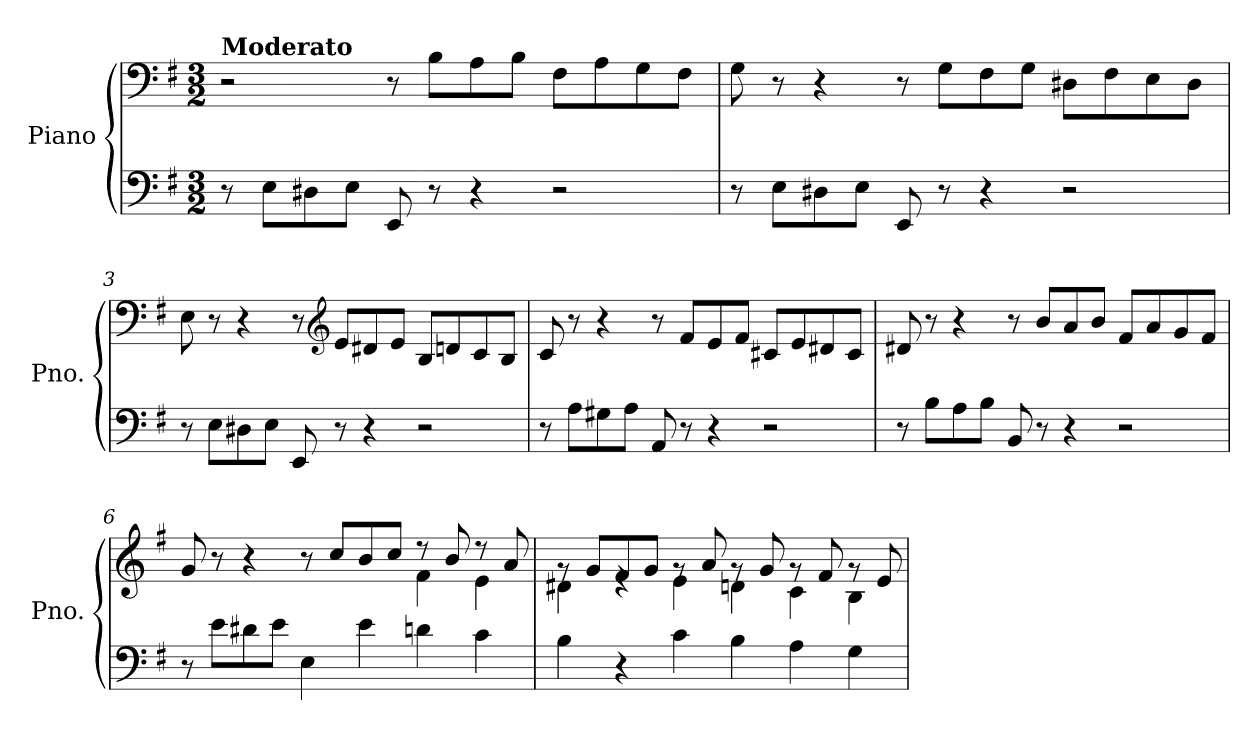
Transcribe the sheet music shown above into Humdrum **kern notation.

**kern	**kern
*part1	*part1
*staff2	*staff1
*I"Piano	*
*I'Pno.	*
*clefF4	*clefF4
*k[f#]	*k[f#]
*M3/2	*M3/2
*MM120	*MM120
=1	=1
!	!LO:TX:a:B:t=Moderato
8r	2r
8E\L	.
8D#X\	.
8E\J	.
8EE/	8r
8r	8B\L
4r	8A\
.	8B\J
2r	8F#\L
.	8A\
.	8G\
.	8F#\J
=2	=2
8r	8G\
8E\L	8r
8D#X\	4r
8E\J	.
8EE/	8r
8r	8G\L
4r	8F#\
.	8G\J
2r	8D#X\L
.	8F#\
.	8E\
.	8D#\J
=3	=3
8r	8E\
8E\L	8r
8D#X\	4r
8E\J	.
8EE/	8r
*	*clefG2
8r	8e/L
4r	8d#X/
.	8e/J
2r	8B/L
.	8dn/
.	8c/
.	8B/J
!!LO:LB:g=z
=4	=4
8r	8c/
8A\L	8r
8G#X\	4r
8A\J	.
8AA/	8r
8r	8f#/L
4r	8e/
.	8f#/J
2r	8c#X/L
.	8e/
.	8d#X/
.	8c#/J
=5	=5
8r	8d#X/
8B\L	8r
8A\	4r
8B\J	.
8BB/	8r
8r	8b/L
4r	8a/
.	8b/J
2r	8f#/L
.	8a/
.	8g/
.	8f#/J
=6	=6
*	*^
8r	8g/	1ryy
8e\L	8r	.
8d#X\	4r	.
8e\J	.	.
4E\	8r	.
.	8cc/L	.
4e\	8b/	.
.	8cc/J	.
4dn\	8r	4f#\
.	8b/	.
4c\	8r	4e\
.	8a/	.
!!LO:LB:g=z	!!
=7	=7	=7
4B\	8rg	4d#X\
.	8g/L	.
4r	8f#/	4re
.	8g/J	.
4c\	8rg	4e\
.	8a/	.
4B\	8rg	4dn\
.	8g/	.
4A\	8rg	4c\
.	8f#/	.
4G\	8rg	4B\
.	8e/	.
*	*v	*v
=	=
*-	*-
